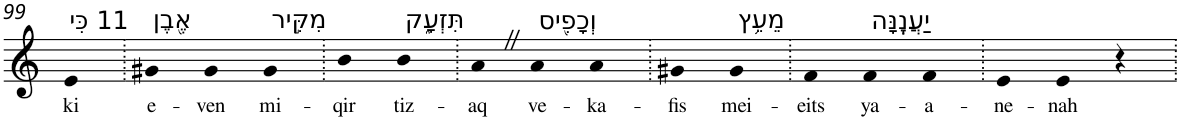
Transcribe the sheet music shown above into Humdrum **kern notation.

**kern	**text
*part1	*part1
*staff1	*staff1
*I"Piano	*
*I'Pno	*
!!LO:PB:g=z
*clefG2	*
*k[]	*
=99	=99
!LO:TX:a:t=11 כִּי	!
!	!LO:LY:b
4e	ki
=100.	=100.
!LO:TX:a:t=אֶ֖בֶן	!
!	!LO:LY:b
4g#X	e-
!	!LO:LY:b
4g#	-ven
!LO:TX:a:t=מִקִּ֣יר	!
!	!LO:LY:b
4g#	mi-
=101.	=101.
!	!LO:LY:b
4b	-qir
!LO:TX:a:t=תִּזְעָ֑ק	!
!	!LO:LY:b
4b	tiz-
=102.	=102.
!	!LO:LY:b
4aZ	-aq
!LO:TX:a:t=וְכָפִ֖יס	!
!	!LO:LY:b
4a	ve-
!	!LO:LY:b
4a	-ka-
=103.	=103.
!	!LO:LY:b
4g#X	-fis
!LO:TX:a:t=מֵעֵ֥ץ	!
!	!LO:LY:b
4g#	mei-
=104.	=104.
!	!LO:LY:b
4f	-eits
!LO:TX:a:t=יַעֲנֶֽנָּה	!
!	!LO:LY:b
4f	ya-
!	!LO:LY:b
4f	-a-
=105.	=105.
!	!LO:LY:b
4e	-ne-
!	!LO:LY:b
4e	-nah
4r	.
=.	=.
*-	*-
